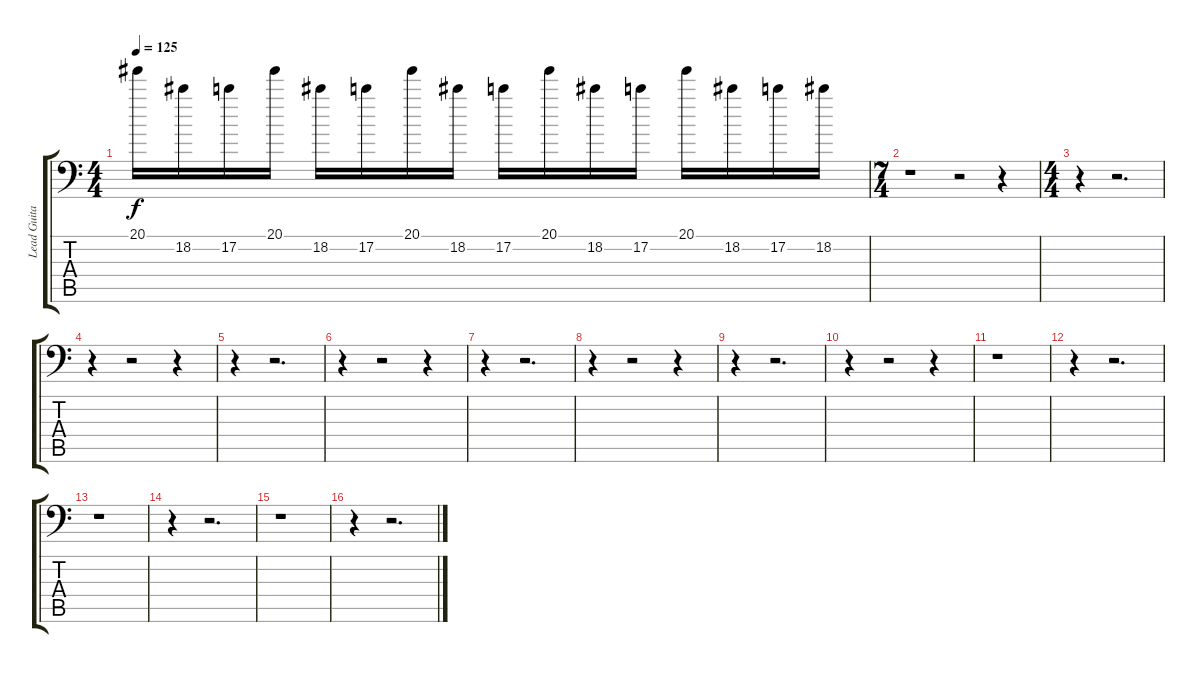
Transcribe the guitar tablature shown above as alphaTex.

\track ("Lead Guitar 1" "Lead Guita") {instrument distortionguitar}
\staff {score tabs}
\tuning (C4 G3 Eb3 Bb2 F2 Bb1) {hide}
\ts (4 4)
\tempo 125
\clef f4
\ks c
20.1.16{dy f} 18.2.16 17.2.16 20.1.16 18.2.16 17.2.16 20.1.16 18.2.16 17.2.16 20.1.16 18.2.16 17.2.16 20.1.16 18.2.16 17.2.16 18.2.16 |
\ts (7 4)
r.1 r.2 r.4 |
\ts (4 4)
r.4 r.2{d} |
r.4 r.2 r.4 |
r.4 r.2{d} |
r.4 r.2 r.4 |
r.4 r.2{d} |
r.4 r.2 r.4 |
r.4 r.2{d} |
r.4 r.2 r.4 |
r.1 |
r.4 r.2{d} |
r.1 |
r.4 r.2{d} |
r.1 |
r.4 r.2{d}
